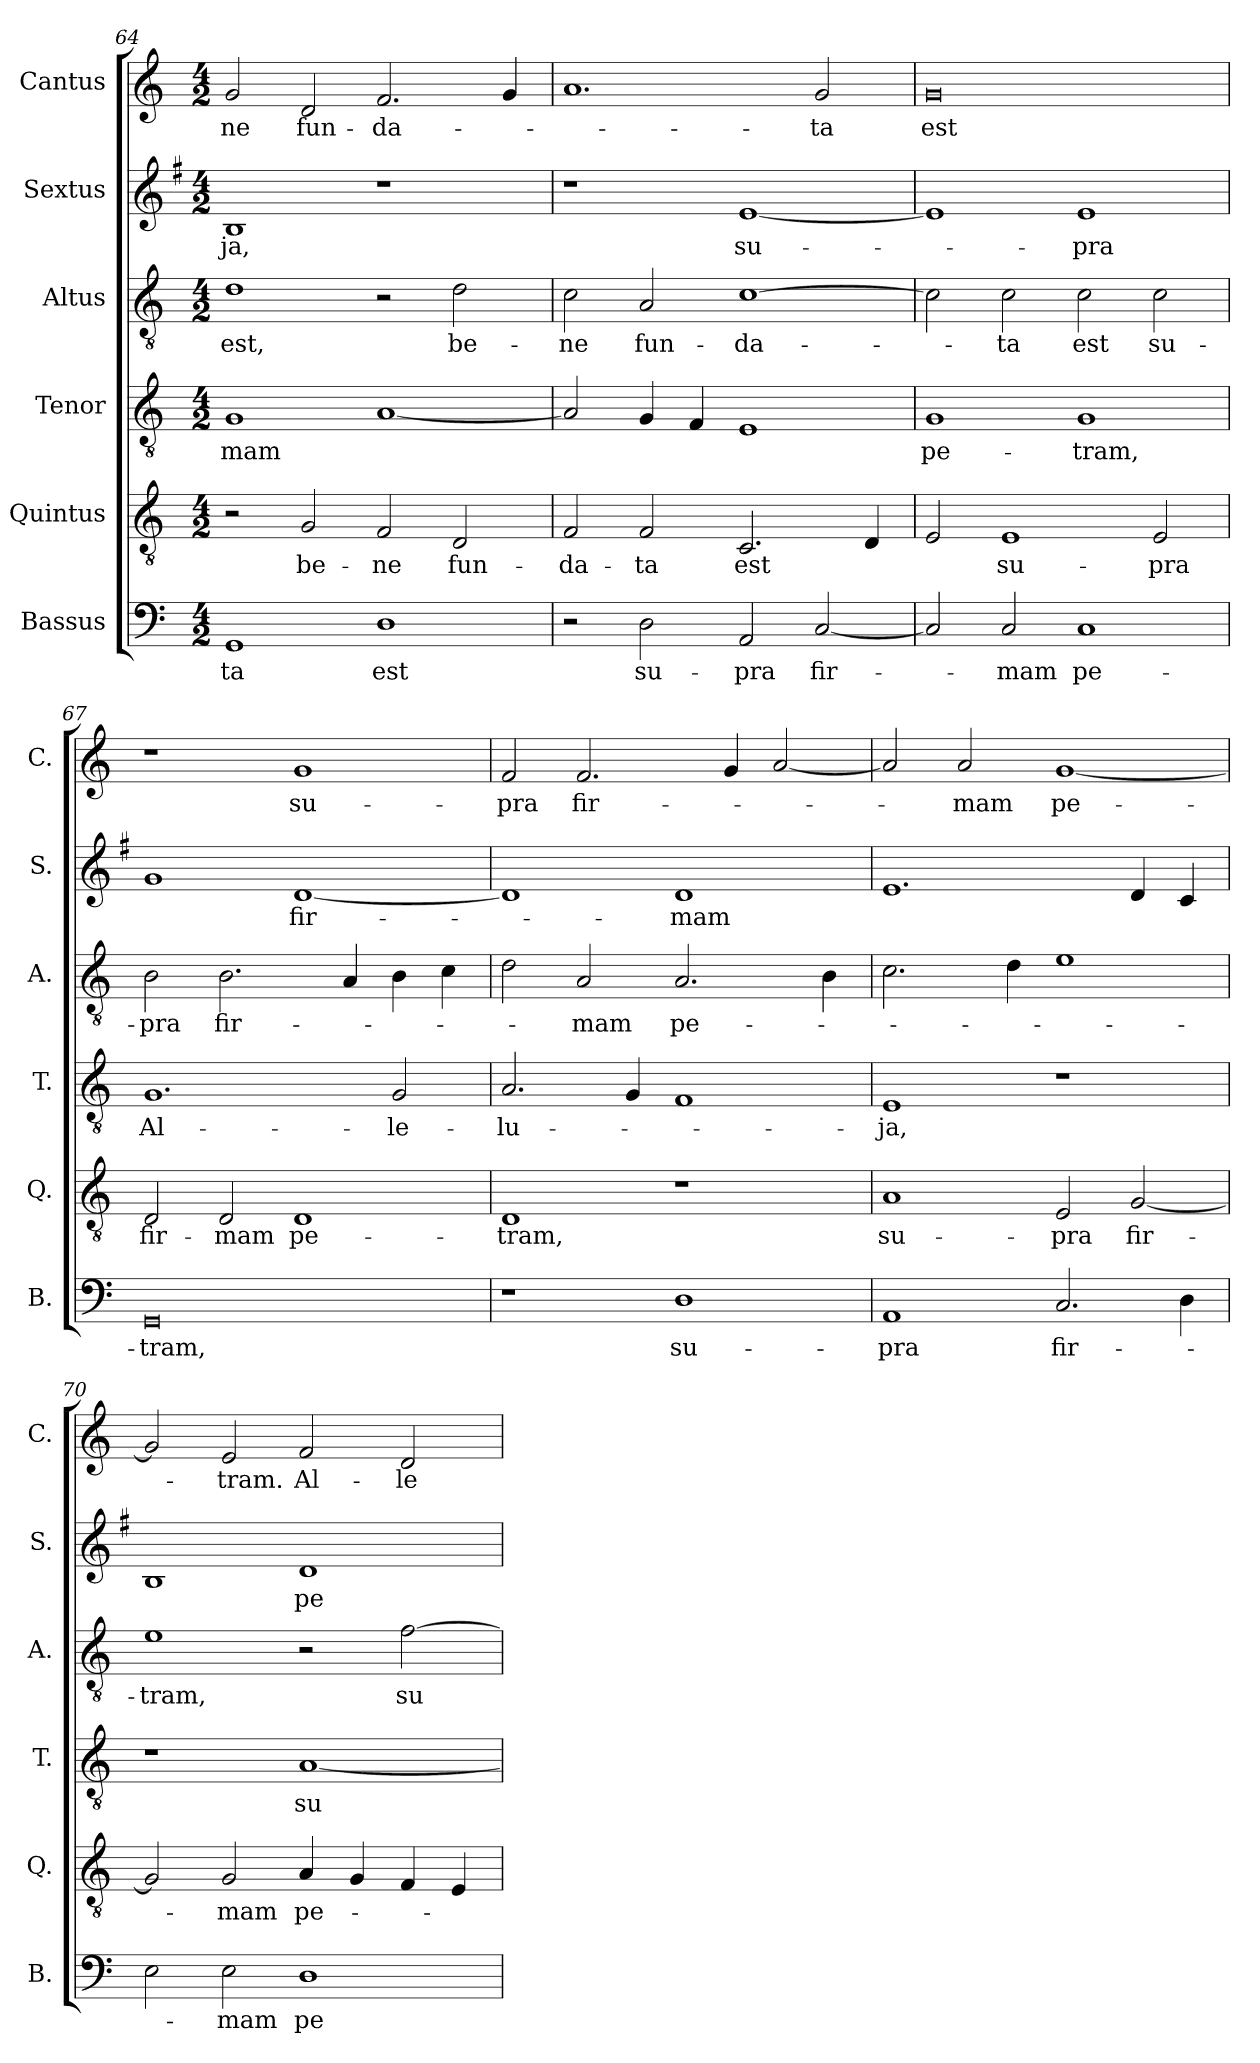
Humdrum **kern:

**kern	**text	**kern	**text	**kern	**text	**kern	**text	**kern	**text	**kern	**text
*part6	*part6	*part5	*part5	*part4	*part4	*part3	*part3	*part2	*part2	*part1	*part1
*staff6	*staff6	*staff5	*staff5	*staff4	*staff4	*staff3	*staff3	*staff2	*staff2	*staff1	*staff1
*I"Bassus	*	*I"Quintus	*	*I"Tenor	*	*I"Altus	*	*I"Sextus	*	*I"Cantus	*
*I'B.	*	*I'Q.	*	*I'T.	*	*I'A.	*	*I'S.	*	*I'C.	*
*clefF4	*	*clefGv2	*	*clefGv2	*	*clefGv2	*	*clefG2	*	*clefG2	*
*k[]	*	*k[]	*	*k[]	*	*k[]	*	*k[f#]	*	*k[]	*
*M4/2	*	*M4/2	*	*M4/2	*	*M4/2	*	*M4/2	*	*M4/2	*
=64	=64	=64	=64	=64	=64	=64	=64	=64	=64	=64	=64
1GG	-ta	2r	.	1G	-mam	1d	est,	1B	-ja,	2g/	-ne
.	.	2G/	be-	.	.	.	.	.	.	2d/	fun-
1D	est	2F/	-ne	[1A	.	2r	.	1r	.	2.f/	-da-
.	.	2D/	fun-	.	.	2d\	be-	.	.	.	.
.	.	.	.	.	.	.	.	.	.	4g/	.
=65	=65	=65	=65	=65	=65	=65	=65	=65	=65	=65	=65
2r	.	2F/	-da-	2A/]	.	2c\	-ne	1r	.	1.a	.
2D\	su-	2F/	-ta	4G/	.	2A/	fun-	.	.	.	.
.	.	.	.	4F/	.	.	.	.	.	.	.
2AA/	-pra	2.C/	est	1E	.	[1c	-da-	[1e	su-	.	.
[2C/	fir-	.	.	.	.	.	.	.	.	2g/	-ta
.	.	4D/	.	.	.	.	.	.	.	.	.
=66	=66	=66	=66	=66	=66	=66	=66	=66	=66	=66	=66
2C/]	.	2E/	.	1G	pe-	2c\]	.	1e]	.	0g	est
2C/	-mam	1E	su-	.	.	2c\	-ta	.	.	.	.
1C	pe-	.	.	1G	-tram,	2c\	est	1e	-pra	.	.
.	.	2E/	-pra	.	.	2c\	su-	.	.	.	.
=67	=67	=67	=67	=67	=67	=67	=67	=67	=67	=67	=67
0GG	-tram,	2D/	fir-	1.G	Al-	2B\	-pra	1g	.	1r	.
.	.	2D/	-mam	.	.	2.B\	fir-	.	.	.	.
.	.	1D	pe-	.	.	.	.	[1d	fir-	1g	su-
.	.	.	.	.	.	4A/	.	.	.	.	.
.	.	.	.	2G/	-le-	4B\	.	.	.	.	.
.	.	.	.	.	.	4c\	.	.	.	.	.
=68	=68	=68	=68	=68	=68	=68	=68	=68	=68	=68	=68
1r	.	1D	-tram,	2.A/	-lu-	2d\	.	1d]	.	2f/	-pra
.	.	.	.	.	.	2A/	-mam	.	.	2.f/	fir-
.	.	.	.	4G/	.	.	.	.	.	.	.
1D	su-	1r	.	1F	.	2.A/	pe-	1d	-mam	.	.
.	.	.	.	.	.	.	.	.	.	4g/	.
.	.	.	.	.	.	.	.	.	.	[2a/	.
.	.	.	.	.	.	4B\	.	.	.	.	.
!!LO:LB:g=z
=69	=69	=69	=69	=69	=69	=69	=69	=69	=69	=69	=69
1AA	-pra	1A	su-	1E	-ja,	2.c\	.	1.e	.	2a/]	.
.	.	.	.	.	.	.	.	.	.	2a/	-mam
.	.	.	.	.	.	4d\	.	.	.	.	.
2.C/	fir-	2E/	-pra	1r	.	1e	.	.	.	[1g	pe-
.	.	[2G/	fir-	.	.	.	.	4d/	.	.	.
4D\	.	.	.	.	.	.	.	4c/	.	.	.
=70	=70	=70	=70	=70	=70	=70	=70	=70	=70	=70	=70
2E\	.	2G/]	.	1r	.	1e	-tram,	1B	.	2g/]	.
2E\	-mam	2G/	-mam	.	.	.	.	.	.	2e/	-tram.
1D	pe-	4A/	pe-	[1A	su-	2r	.	1d	pe-	2f/	Al-
.	.	4G/	.	.	.	.	.	.	.	.	.
.	.	4F/	.	.	.	[2f\	su-	.	.	2d/	-le-
.	.	4E/	.	.	.	.	.	.	.	.	.
=	=	=	=	=	=	=	=	=	=	=	=
*-	*-	*-	*-	*-	*-	*-	*-	*-	*-	*-	*-
